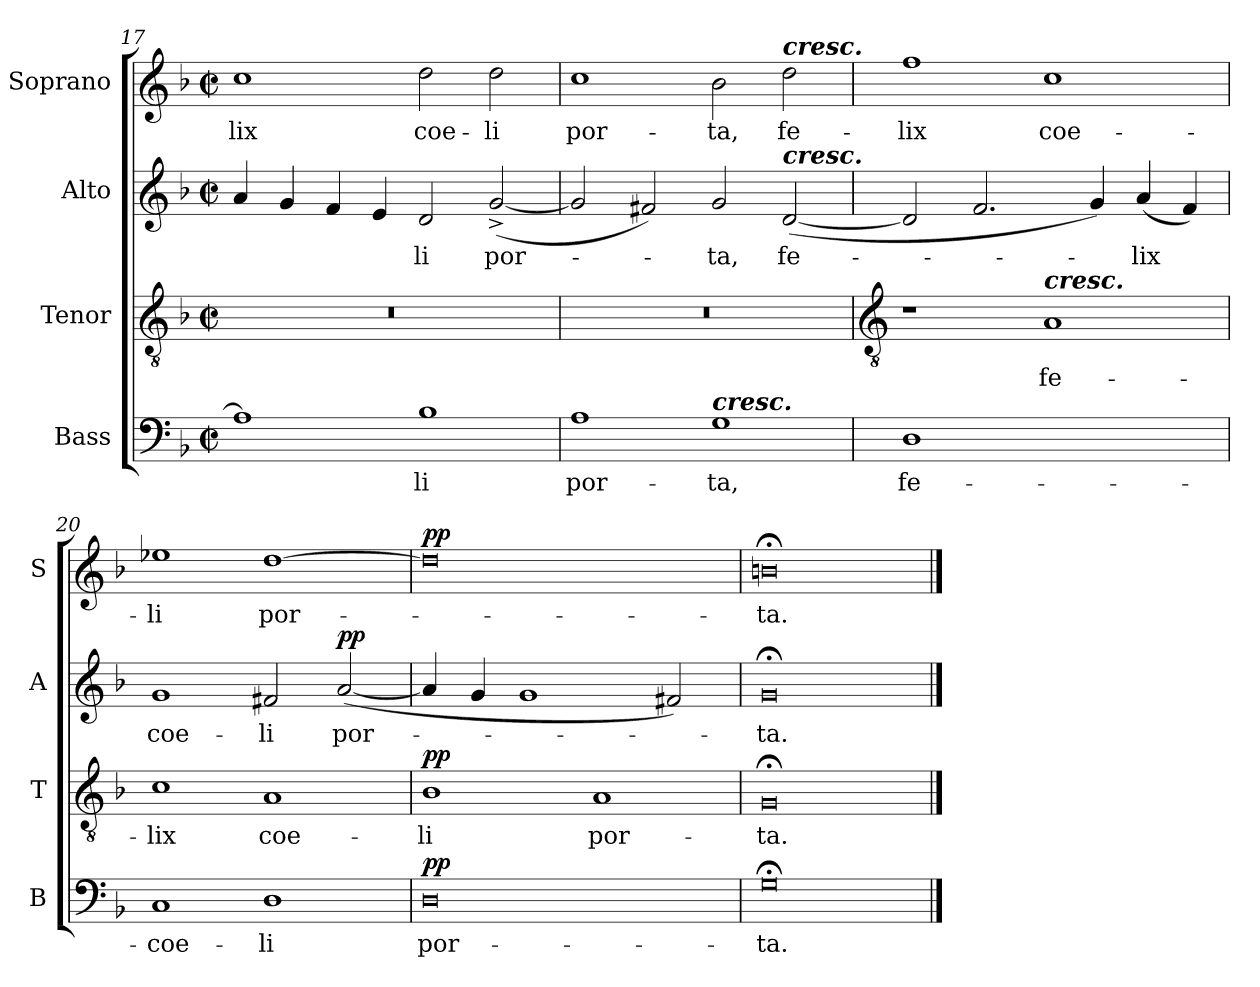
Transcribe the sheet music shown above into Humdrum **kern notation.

**kern	**text	**dynam	**kern	**text	**dynam	**kern	**text	**dynam	**kern	**text	**dynam
*part4	*part4	*part4	*part3	*part3	*part3	*part2	*part2	*part2	*part1	*part1	*part1
*staff4	*staff4	*staff4	*staff3	*staff3	*staff3	*staff2	*staff2	*staff2	*staff1	*staff1	*staff1
*I"Bass	*	*	*I"Tenor	*	*	*I"Alto	*	*	*I"Soprano	*	*
*I'B	*	*	*I'T	*	*	*I'A	*	*	*I'S	*	*
*clefF4	*	*	*clefGv2	*	*	*clefG2	*	*	*clefG2	*	*
*k[b-]	*	*	*k[b-]	*	*	*k[b-]	*	*	*k[b-]	*	*
*F:	*	*	*F:	*	*	*F:	*	*	*F:	*	*
*M4/2	*	*	*M4/2	*	*	*M4/2	*	*	*M4/2	*	*
*met(c|)	*	*	*met(c|)	*	*	*met(c|)	*	*	*met(c|)	*	*
=17	=17	=17	=17	=17	=17	=17	=17	=17	=17	=17	=17
!	!	!	!	!	!	!	!	!	!	!LO:LY:b	!
1A]	.	.	0r	.	.	4a	.	.	1cc	-lix	.
.	.	.	.	.	.	4g	.	.	.	.	.
.	.	.	.	.	.	4f	.	.	.	.	.
.	.	.	.	.	.	4e	.	.	.	.	.
!	!LO:LY:b	!	!	!	!	!	!LO:LY:b	!	!	!LO:LY:b	!
1B-	li	.	.	.	.	2d	li	.	2dd	coe-	.
!	!	!	!	!	!	!	!LO:LY:b	!	!	!LO:LY:b	!
.	.	.	.	.	.	(<[2g^	por-	.	2dd	-li	.
=18	=18	=18	=18	=18	=18	=18	=18	=18	=18	=18	=18
!	!LO:LY:b	!	!	!	!	!	!	!	!	!LO:LY:b	!
1A	por-	.	0r	.	.	2g]	.	.	1cc	por-	.
.	.	.	.	.	.	2f#X)	.	.	.	.	.
!LO:TX:a:Bi:t=cresc.	!	!	!	!	!	!	!	!	!	!	!
!	!LO:LY:b	!	!	!	!	!	!LO:LY:b	!	!	!LO:LY:b	!
1G	-ta,	.	.	.	.	2g	ta,	.	2b-	-ta,	.
!	!	!	!	!	!	!	!	!	!LO:TX:a:Bi:t=cresc.	!	!
!	!	!	!	!	!	!LO:TX:a:Bi:t=cresc.	!	!	!	!	!
!	!	!	!	!	!	!	!LO:LY:b	!	!	!LO:LY:b	!
.	.	.	.	.	.	(<[2d	fe-	.	2dd	fe-	.
!!LO:LB:g=z
=19	=19	=19	=19	=19	=19	=19	=19	=19	=19	=19	=19
*	*	*	*clefGv2	*	*	*	*	*	*	*	*
!	!LO:LY:b	!	!	!	!	!	!	!	!	!LO:LY:b	!
1D	fe-	.	1r	.	.	2d]	.	.	1ff	-lix	.
.	.	.	.	.	.	2.f	.	.	.	.	.
!	!	!	!LO:TX:a:Bi:t=cresc.	!	!	!	!	!	!	!	!
!	!	!	!	!LO:LY:b	!	!	!	!	!	!LO:LY:b	!
1ryy	.	.	1A	fe-	.	.	.	.	1cc	coe-	.
.	.	.	.	.	.	4g)	.	.	.	.	.
!	!	!	!	!	!	!	!LO:LY:b	!	!	!	!
.	.	.	.	.	.	(<4a	lix	.	.	.	.
.	.	.	.	.	.	4f)	.	.	.	.	.
=20	=20	=20	=20	=20	=20	=20	=20	=20	=20	=20	=20
!	!LO:LY:b	!	!	!LO:LY:b	!	!	!LO:LY:b	!	!	!LO:LY:b	!
1C	-coe-	.	1c	-lix	.	1g	coe-	.	1ee-X	-li	.
!	!LO:LY:b	!	!	!LO:LY:b	!	!	!LO:LY:b	!	!	!LO:LY:b	!
1D	-li	.	1A	coe-	.	2f#X	-li	.	[1dd	por-	.
!	!	!	!	!	!	!	!LO:LY:b	!LO:DY:b	!	!	!
.	.	.	.	.	.	(<[2a	por-	pp	.	.	.
=21	=21	=21	=21	=21	=21	=21	=21	=21	=21	=21	=21
!	!LO:LY:b	!LO:DY:b	!	!LO:LY:b	!LO:DY:b	!	!	!	!	!	!LO:DY:b
0D	por-	pp	1B-	-li	pp	4a]	.	.	0dd]	.	pp
.	.	.	.	.	.	4g	.	.	.	.	.
.	.	.	.	.	.	1g	.	.	.	.	.
!	!	!	!	!LO:LY:b	!	!	!	!	!	!	!
.	.	.	1A	por-	.	.	.	.	.	.	.
.	.	.	.	.	.	2f#X)	.	.	.	.	.
=22	=22	=22	=22	=22	=22	=22	=22	=22	=22	=22	=22
!	!LO:LY:b	!	!	!LO:LY:b	!	!	!LO:LY:b	!	!	!LO:LY:b	!
0G;<	-ta.	.	0G;<	-ta.	.	0g;<	ta.	.	0bn;<	ta.	.
==	==	==	==	==	==	==	==	==	==	==	==
*-	*-	*-	*-	*-	*-	*-	*-	*-	*-	*-	*-
